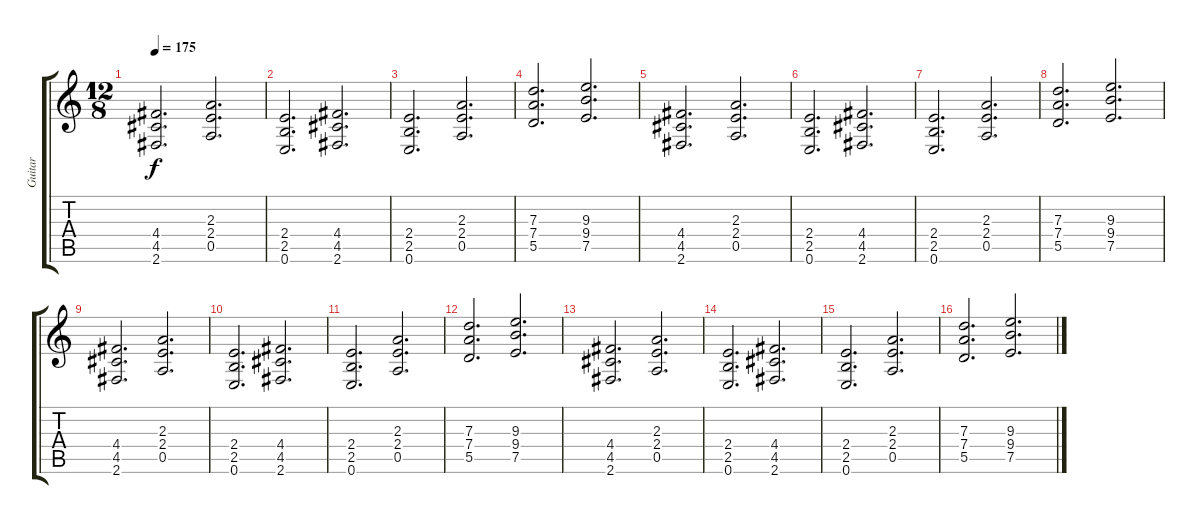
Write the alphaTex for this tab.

\track ("Guitar" "Guitar") {instrument overdrivenguitar}
\staff {score tabs}
\tuning (E4 B3 G3 D3 A2 E2) {hide}
\ts (12 8)
\tempo 175
\clef g2
\ks c
(4.4 4.5 2.6).2{d dy f} (2.3 2.4 0.5).2{d} |
(2.4 2.5 0.6).2{d} (4.4 4.5 2.6).2{d} |
(2.4 2.5 0.6).2{d} (2.3 2.4 0.5).2{d} |
(7.3 7.4 5.5).2{d} (9.3 9.4 7.5).2{d} |
(4.4 4.5 2.6).2{d} (2.3 2.4 0.5).2{d} |
(2.4 2.5 0.6).2{d} (4.4 4.5 2.6).2{d} |
(2.4 2.5 0.6).2{d} (2.3 2.4 0.5).2{d} |
(7.3 7.4 5.5).2{d} (9.3 9.4 7.5).2{d} |
(4.4 4.5 2.6).2{d} (2.3 2.4 0.5).2{d} |
(2.4 2.5 0.6).2{d} (4.4 4.5 2.6).2{d} |
(2.4 2.5 0.6).2{d} (2.3 2.4 0.5).2{d} |
(7.3 7.4 5.5).2{d} (9.3 9.4 7.5).2{d} |
(4.4 4.5 2.6).2{d} (2.3 2.4 0.5).2{d} |
(2.4 2.5 0.6).2{d} (4.4 4.5 2.6).2{d} |
(2.4 2.5 0.6).2{d} (2.3 2.4 0.5).2{d} |
(7.3 7.4 5.5).2{d} (9.3 9.4 7.5).2{d}
